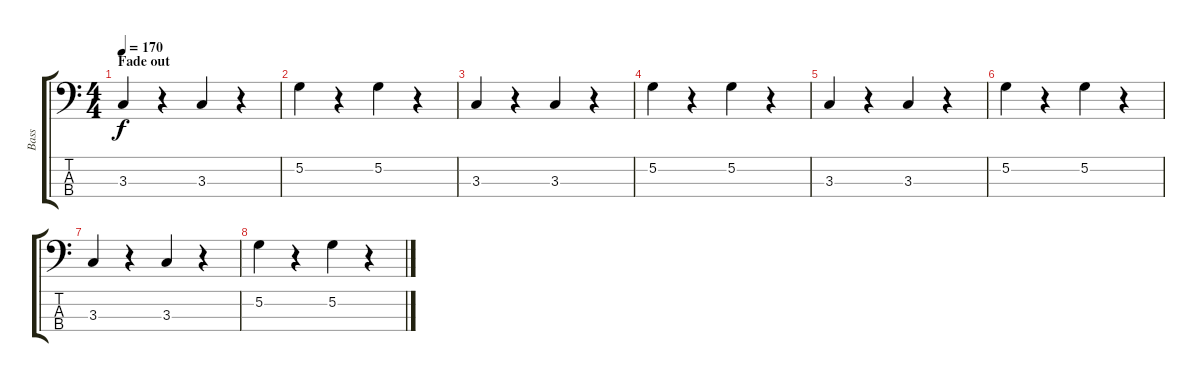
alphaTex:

\track ("Bass" "Bass") {instrument electricbassfinger}
\staff {score tabs}
\tuning (G2 D2 A1 E1) {hide}
\ts (4 4)
\section ("" "Fade out")
\tempo 170
\clef f4
\ks c
3.3.4{dy f} r.4 3.3.4 r.4 |
5.2.4 r.4 5.2.4 r.4 |
3.3.4 r.4 3.3.4 r.4 |
5.2.4 r.4 5.2.4 r.4 |
3.3.4 r.4 3.3.4 r.4 |
5.2.4 r.4 5.2.4 r.4 |
3.3.4{volume 0} r.4 3.3.4 r.4 |
5.2.4 r.4 5.2.4 r.4
